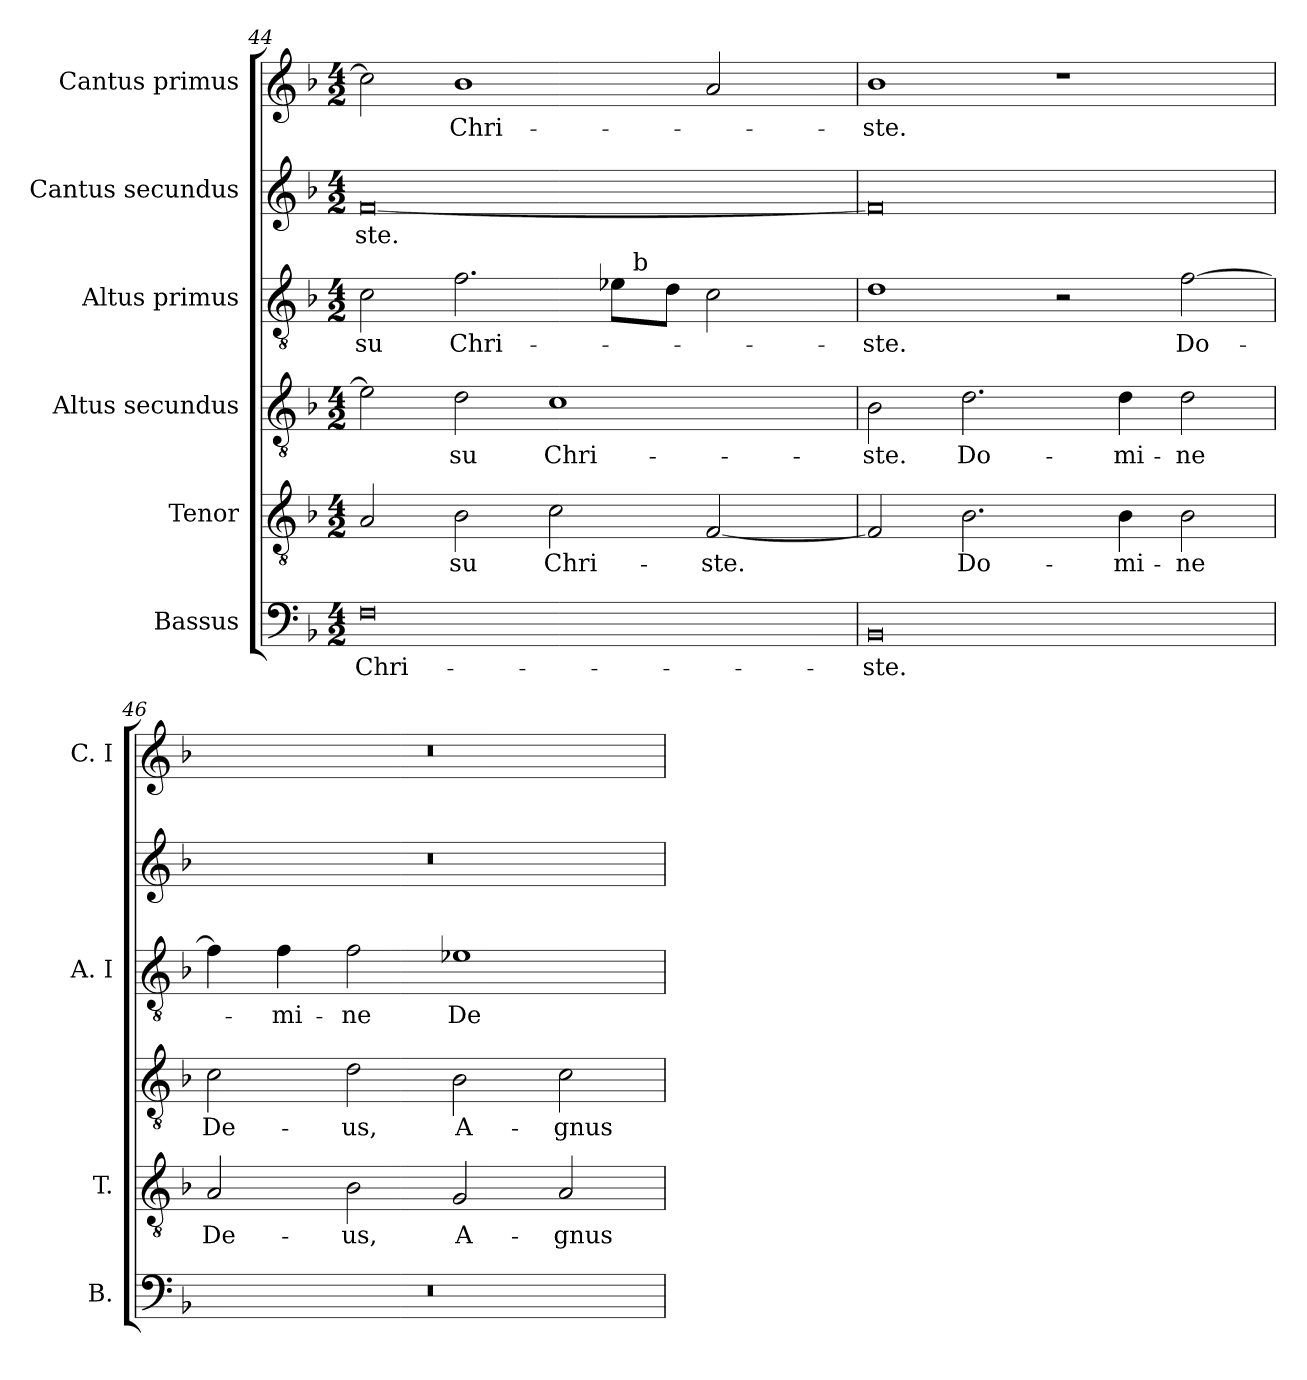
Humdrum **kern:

**kern	**text	**kern	**text	**kern	**text	**kern	**text	**kern	**text	**kern	**text
*part6	*part6	*part5	*part5	*part4	*part4	*part3	*part3	*part2	*part2	*part1	*part1
*staff6	*staff6	*staff5	*staff5	*staff4	*staff4	*staff3	*staff3	*staff2	*staff2	*staff1	*staff1
*I"Bassus	*	*I"Tenor	*	*I"Altus secundus	*	*I"Altus primus	*	*I"Cantus secundus	*	*I"Cantus primus	*
*I'B.	*	*I'T.	*	*	*	*I'A. I	*	*	*	*I'C. I	*
*clefF4	*	*clefGv2	*	*clefGv2	*	*clefGv2	*	*clefG2	*	*clefG2	*
*	*	*ITrd7c12	*	*ITrd7c12	*	*ITrd7c12	*	*	*	*	*
*k[b-]	*	*k[b-]	*	*k[b-]	*	*k[b-]	*	*k[b-]	*	*k[b-]	*
*d:	*	*d:	*	*d:	*	*d:	*	*d:	*	*d:	*
*M4/2	*	*M4/2	*	*M4/2	*	*M4/2	*	*M4/2	*	*M4/2	*
=44	=44	=44	=44	=44	=44	=44	=44	=44	=44	=44	=44
!	!LO:LY:b:color=#000000	!	!	!	!	!	!	!	!	!	!
!	!	!	!	!	!	!	!LO:LY:b:color=#000000	!	!	!	!
!	!	!	!	!	!	!	!	!	!LO:LY:b:color=#000000	!	!
*	*	*	*	*	*	*^	*	*	*	*	*
0Fi	Chri-	2AAi/	.	2E-i\]	.	2Ci\	1ryy	-su	[0fi	-ste.	2cci\]	.
!	!	!	!LO:LY:b:color=#000000	!	!	!	!	!	!	!	!	!
!	!	!	!	!	!LO:LY:b:color=#000000	!	!	!	!	!	!	!
!	!	!	!	!	!	!	!	!LO:LY:b:color=#000000	!	!	!	!
!	!	!	!	!	!	!	!	!	!	!	!	!LO:LY:b:color=#000000
.	.	2BB-i\	-su	2Di\	-su	2.Fi\	.	Chri-	.	.	1b-i	Chri-
!	!	!	!LO:LY:b:color=#000000	!	!	!	!	!	!	!	!	!
!	!	!	!	!	!LO:LY:b:color=#000000	!	!	!	!	!	!	!
.	.	2Ci\	Chri-	1Ci	Chri-	.	4ryy	.	.	.	.	.
.	.	.	.	.	.	8E-i\L	32ryy	.	.	.	.	.
.	.	.	.	.	.	.	256ryy	.	.	.	.	.
!	!	!	!	!	!	!	!LO:TX:a:t=b	!	!	!	!	!
.	.	.	.	.	.	.	2ryy	.	.	.	.	.
.	.	.	.	.	.	8Di\J	.	.	.	.	.	.
!	!	!	!LO:LY:b:color=#000000	!	!	!	!	!	!	!	!	!
.	.	[2FFi/	-ste.	.	.	2Ci\	.	.	.	.	2ai/	.
.	.	.	.	.	.	.	8ryy	.	.	.	.	.
.	.	.	.	.	.	.	16ryy	.	.	.	.	.
.	.	.	.	.	.	.	64..ryy	.	.	.	.	.
*	*	*	*	*	*	*v	*v	*	*	*	*	*
=45	=45	=45	=45	=45	=45	=45	=45	=45	=45	=45	=45
*	*	*	*	*	*	*^	*	*	*	*	*
!	!LO:LY:b:color=#000000	!	!	!	!	!	!	!	!	!	!	!
*	*	*	*	*	*	*v	*v	*	*	*	*	*
*	*	*	*	*	*	*^	*	*	*	*	*
!	!	!	!	!	!LO:LY:b:color=#000000	!	!	!	!	!	!	!
*	*	*	*	*	*	*v	*v	*	*	*	*	*
*	*	*	*	*	*	*^	*	*	*	*	*
!	!	!	!	!	!	!	!	!LO:LY:b:color=#000000	!	!	!	!
*	*	*	*	*	*	*v	*v	*	*	*	*	*
*	*	*	*	*	*	*^	*	*	*	*	*
!	!	!	!	!	!	!	!	!	!	!	!	!LO:LY:b:color=#000000
*	*	*	*	*	*	*v	*v	*	*	*	*	*
0BB-i	-ste.	2FFi/]	.	2BB-i\	-ste.	1Di	-ste.	0fi]	.	1b-i	-ste.
!	!	!	!LO:LY:b:color=#000000	!	!	!	!	!	!	!	!
!	!	!	!	!	!LO:LY:b:color=#000000	!	!	!	!	!	!
.	.	2.BB-i\	Do-	2.Di\	Do-	.	.	.	.	.	.
.	.	.	.	.	.	2r	.	.	.	1r	.
!	!	!	!LO:LY:b:color=#000000	!	!	!	!	!	!	!	!
!	!	!	!	!	!LO:LY:b:color=#000000	!	!	!	!	!	!
.	.	4BB-i\	-mi-	4Di\	-mi-	.	.	.	.	.	.
!	!	!	!LO:LY:b:color=#000000	!	!	!	!	!	!	!	!
!	!	!	!	!	!LO:LY:b:color=#000000	!	!	!	!	!	!
!	!	!	!	!	!	!	!LO:LY:b:color=#000000	!	!	!	!
.	.	2BB-i\	-ne	2Di\	-ne	[2Fi\	Do-	.	.	.	.
!!LO:LB:g=z
=46	=46	=46	=46	=46	=46	=46	=46	=46	=46	=46	=46
!LO:N:vis=1	!	!	!	!	!	!	!	!	!	!	!
!	!	!	!LO:LY:b:color=#000000	!	!	!	!	!	!	!	!
!	!	!	!	!	!LO:LY:b:color=#000000	!	!	!LO:N:vis=1	!	!LO:N:vis=1	!
0r	.	2AAi/	De-	2Ci\	De-	4Fi\]	.	0r	.	0r	.
!	!	!	!	!	!	!	!LO:LY:b:color=#000000	!	!	!	!
.	.	.	.	.	.	4Fi\	-mi-	.	.	.	.
!	!	!	!LO:LY:b:color=#000000	!	!	!	!	!	!	!	!
!	!	!	!	!	!LO:LY:b:color=#000000	!	!	!	!	!	!
!	!	!	!	!	!	!	!LO:LY:b:color=#000000	!	!	!	!
.	.	2BB-i\	-us,	2Di\	-us,	2Fi\	-ne	.	.	.	.
!	!	!	!LO:LY:b:color=#000000	!	!	!	!	!	!	!	!
!	!	!	!	!	!LO:LY:b:color=#000000	!	!	!	!	!	!
!	!	!	!	!	!	!	!LO:LY:b:color=#000000	!	!	!	!
.	.	2GGi/	A-	2BB-i\	A-	1E-Xi	De-	.	.	.	.
!	!	!	!LO:LY:b:color=#000000	!	!	!	!	!	!	!	!
!	!	!	!	!	!LO:LY:b:color=#000000	!	!	!	!	!	!
.	.	2AAi/	-gnus	2Ci\	-gnus	.	.	.	.	.	.
=	=	=	=	=	=	=	=	=	=	=	=
*-	*-	*-	*-	*-	*-	*-	*-	*-	*-	*-	*-
